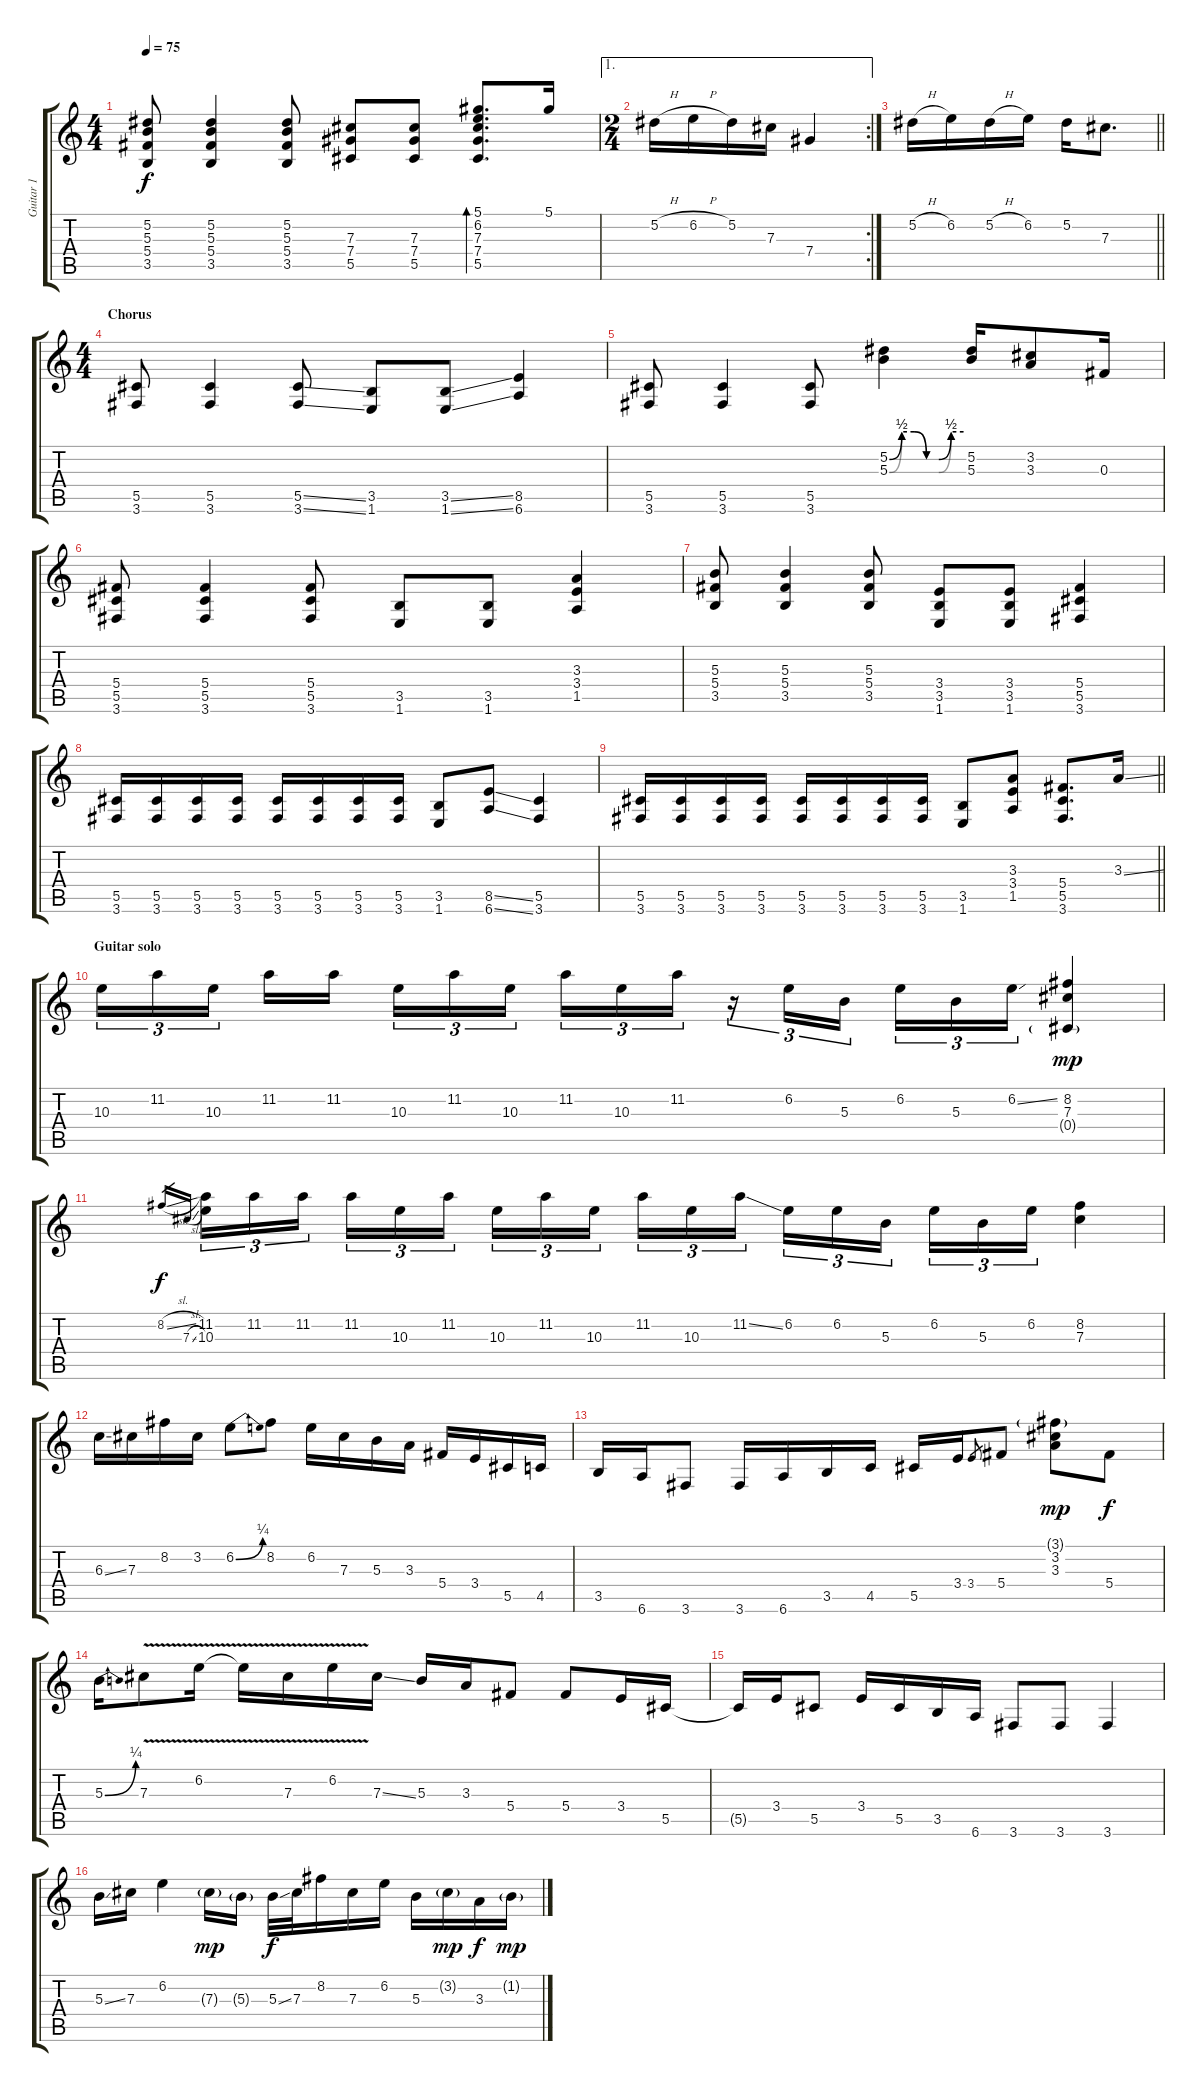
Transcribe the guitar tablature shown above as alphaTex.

\track ("Guitar 1" "Guitar 1") {instrument acousticguitarsteel}
\staff {score tabs}
\tuning (Eb4 Bb3 Gb3 Db3 Ab2 Eb2) {hide}
\ts (4 4)
\tempo 75
\clef g2
\ks c
(5.2 5.3 5.4 3.5).8{dy f} (5.2 5.3 5.4 3.5).4 (5.2 5.3 5.4 3.5).8 (7.3 7.4 5.5).8 (7.3 7.4 5.5).8 (5.1 6.2 7.3 7.4 5.5).8{d bd 60} 5.1.16 |
\ae 1
\rc 2
\ts (2 4)
5.2{h}.16 6.2{h}.16 5.2.16 7.3.16 7.4.4 |
\barLineRight lightlight
5.2{h}.16 6.2.16 5.2{h}.16 6.2.16 5.2.16 7.3.8{d} |
\ts (4 4)
\section ("" "Chorus")
(5.5 3.6).8 (5.5 3.6).4 (5.5{ss} 3.6{ss}).8 (3.5 1.6).8 (3.5{ss} 1.6{ss}).8 (8.5 6.6).4 |
(5.5 3.6).8 (5.5 3.6).4 (5.5 3.6).8 (5.2{be (custom 0 0 10 2 20 2 30 0 40 0 50 2 60 2)} 5.3{be (custom 0 0 10 2 20 2 30 0 40 0 50 2 60 2)}).4 (5.2 5.3).16 (3.2 3.3).8 0.3.16 |
(5.4 5.5 3.6).8 (5.4 5.5 3.6).4 (5.4 5.5 3.6).8 (3.5 1.6).8 (3.5 1.6).8 (3.3 3.4 1.5).4 |
(5.3 5.4 3.5).8 (5.3 5.4 3.5).4 (5.3 5.4 3.5).8 (3.4 3.5 1.6).8 (3.4 3.5 1.6).8 (5.4 5.5 3.6).4 |
(5.5 3.6).16 (5.5 3.6).16 (5.5 3.6).16 (5.5 3.6).16 (5.5 3.6).16 (5.5 3.6).16 (5.5 3.6).16 (5.5 3.6).16 (3.5 1.6).8 (8.5{ss} 6.6{ss}).8 (5.5 3.6).4 |
\barLineRight lightlight
(5.5 3.6).16 (5.5 3.6).16 (5.5 3.6).16 (5.5 3.6).16 (5.5 3.6).16 (5.5 3.6).16 (5.5 3.6).16 (5.5 3.6).16 (3.5 1.6).8 (3.3 3.4 1.5).8 (5.4 5.5 3.6).8{d} 3.3{ss}.16 |
\section ("" "Guitar solo")
10.3.16{tu (3 2)} 11.2.16{tu (3 2)} 10.3.16{tu (3 2) beam splitsecondary} 11.2.16 11.2.16 10.3.16{tu (3 2)} 11.2.16{tu (3 2)} 10.3.16{tu (3 2) beam splitsecondary} 11.2.16{tu (3 2)} 10.3.16{tu (3 2)} 11.2.16{tu (3 2)} r.16{tu (3 2)} 6.2.16{tu (3 2)} 5.3.16{tu (3 2) beam splitsecondary} 6.2.16{tu (3 2)} 5.3.16{tu (3 2)} 6.2{ss}.16{tu (3 2)} (8.2 7.3 0.4{g}).4{dy mp} |
8.2{sl}.16{gr dy f} 7.3{sl}.16{gr} (11.2 10.3).16{tu (3 2)} 11.2.16{tu (3 2)} 11.2.16{tu (3 2) beam splitsecondary} 11.2.16{tu (3 2)} 10.3.16{tu (3 2)} 11.2.16{tu (3 2)} 10.3.16{tu (3 2)} 11.2.16{tu (3 2)} 10.3.16{tu (3 2) beam splitsecondary} 11.2.16{tu (3 2)} 10.3.16{tu (3 2)} 11.2{ss}.16{tu (3 2)} 6.2.16{tu (3 2)} 6.2.16{tu (3 2)} 5.3.16{tu (3 2) beam splitsecondary} 6.2.16{tu (3 2)} 5.3.16{tu (3 2)} 6.2.16{tu (3 2)} (8.2 7.3).4 |
6.3{ss}.16{volume 16} 7.3.16 8.2.16 3.2.16 6.2{be (bend 0 0 60 1)}.8 8.2.8 6.2.16 7.3.16 5.3.16 3.3.16 5.4.16 3.4.16 5.5.16 4.5.16 |
3.5.16 6.6.16 3.6.8 3.6.16 6.6.16 3.5.16 4.5.16 5.5.16 3.4.16 3.4.8{gr} 5.4.8 (3.1{g} 3.2 3.3).8{dy mp} 5.4.8{dy f} |
5.3{be (bend 0 0 60 1)}.16 7.3{v}.8 6.2{v}.16 6.2{t}.16 7.3{v}.16 6.2{v}.16 7.3{ss}.16 5.3.16 3.3.16 5.4.8 5.4.8 3.4.16 5.5.16 |
5.5{t}.16 3.4.16 5.5.8 3.4.16 5.5.16 3.5.16 6.6.16 3.6.8 3.6.8 3.6.4 |
5.3{ss}.16 7.3.16 6.2.4 7.3{g}.16{dy mp} 5.3{g}.16 5.3{ss}.32{dy f} 7.3.32 8.2.16 7.3.16 6.2.16 5.3.16 3.2{g}.16{dy mp} 3.3.16{dy f} 1.2{g}.16{dy mp}
